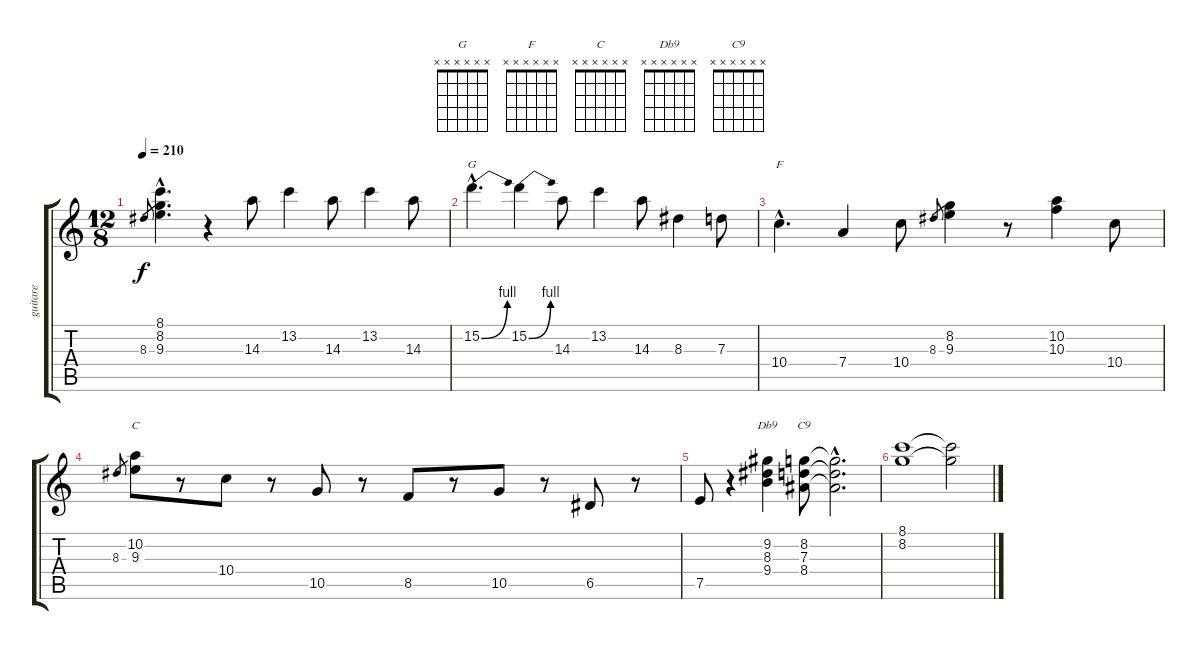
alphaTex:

\track ("guitare" "guitare") {instrument distortionguitar}
\staff {score tabs}
\tuning (E4 B3 G3 D3 A2 E2) {hide}
\chord ("G" x x x x x x) {firstfret 0}
\chord ("F" x x x x x x) {firstfret 0}
\chord ("C" x x x x x x) {firstfret 0}
\chord ("Db9" x x x x x x) {firstfret 0}
\chord ("C9" x x x x x x) {firstfret 0}
\ts (12 8)
\tempo 210
\clef g2
\ks c
8.3.8{gr dy f} (8.1{hac} 8.2{hac} 9.3{hac}).4{d} r.4 14.3.8 13.2.4 14.3.8 13.2.4 14.3.8 |
15.2{be (bend 0 0 60 4) hac}.4{d ch "G"} 15.2{be (bend 0 0 60 4)}.4 14.3.8 13.2.4 14.3.8 8.3.4 7.3.8 |
10.4{hac}.4{d ch "F"} 7.4.4 10.4.8 8.3.8{gr} (8.2 9.3).4 r.8 (10.2 10.3).4 10.4.8 |
8.3.8{gr} (10.2 9.3).8{ch "C"} r.8 10.4.8 r.8 10.5.8 r.8 8.5.8 r.8 10.5.8 r.8 6.5.8 r.8 |
7.5.8 r.4 (9.2 8.3 9.4).4{ch "Db9"} (8.2 7.3 8.4).8{ch "C9"} (8.2{hac t} 7.3{hac t} 8.4{hac t}).2{d} |
(8.1 8.2).1 (8.1{t} 8.2{t}).2
